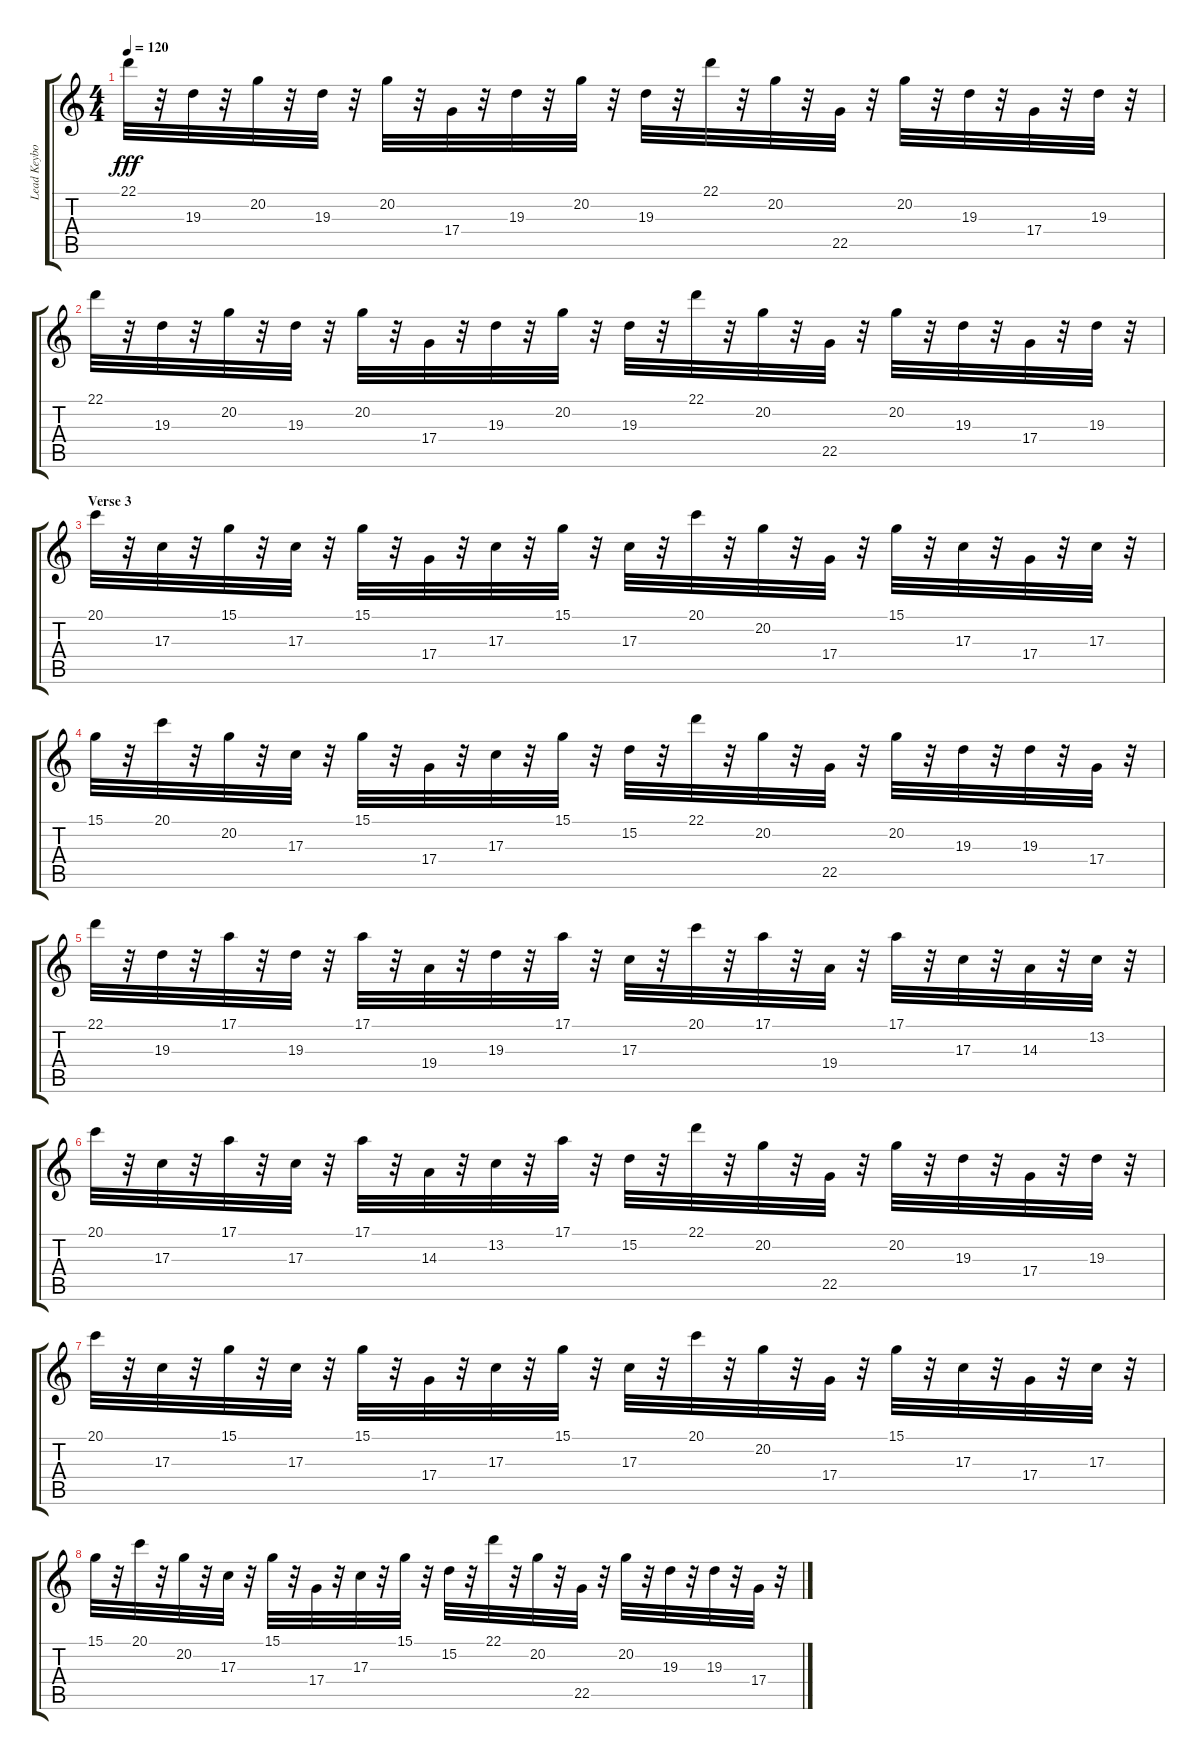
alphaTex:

\track ("Lead Keyboard Melody" "Lead Keybo") {instrument electricpiano2}
\staff {score tabs}
\tuning (E4 B3 G3 D3 A2 E2) {hide}
\ts (4 4)
\tempo 120
\clef g2
\ks c
22.1.32{dy fff} r.32 19.3.32 r.32 20.2.32 r.32 19.3.32 r.32 20.2.32 r.32 17.4.32 r.32 19.3.32 r.32 20.2.32 r.32 19.3.32 r.32 22.1.32 r.32 20.2.32 r.32 22.5.32 r.32 20.2.32 r.32 19.3.32 r.32 17.4.32 r.32 19.3.32 r.32 |
22.1.32 r.32 19.3.32 r.32 20.2.32 r.32 19.3.32 r.32 20.2.32 r.32 17.4.32 r.32 19.3.32 r.32 20.2.32 r.32 19.3.32 r.32 22.1.32 r.32 20.2.32 r.32 22.5.32 r.32 20.2.32 r.32 19.3.32 r.32 17.4.32 r.32 19.3.32 r.32 |
\section ("" "Verse 3")
20.1.32 r.32 17.3.32 r.32 15.1.32 r.32 17.3.32 r.32 15.1.32 r.32 17.4.32 r.32 17.3.32 r.32 15.1.32 r.32 17.3.32 r.32 20.1.32 r.32 20.2.32 r.32 17.4.32 r.32 15.1.32 r.32 17.3.32 r.32 17.4.32 r.32 17.3.32 r.32 |
15.1.32 r.32 20.1.32 r.32 20.2.32 r.32 17.3.32 r.32 15.1.32 r.32 17.4.32 r.32 17.3.32 r.32 15.1.32 r.32 15.2.32 r.32 22.1.32 r.32 20.2.32 r.32 22.5.32 r.32 20.2.32 r.32 19.3.32 r.32 19.3.32 r.32 17.4.32 r.32 |
22.1.32 r.32 19.3.32 r.32 17.1.32 r.32 19.3.32 r.32 17.1.32 r.32 19.4.32 r.32 19.3.32 r.32 17.1.32 r.32 17.3.32 r.32 20.1.32 r.32 17.1.32 r.32 19.4.32 r.32 17.1.32 r.32 17.3.32 r.32 14.3.32 r.32 13.2.32 r.32 |
20.1.32 r.32 17.3.32 r.32 17.1.32 r.32 17.3.32 r.32 17.1.32 r.32 14.3.32 r.32 13.2.32 r.32 17.1.32 r.32 15.2.32 r.32 22.1.32 r.32 20.2.32 r.32 22.5.32 r.32 20.2.32 r.32 19.3.32 r.32 17.4.32 r.32 19.3.32 r.32 |
20.1.32 r.32 17.3.32 r.32 15.1.32 r.32 17.3.32 r.32 15.1.32 r.32 17.4.32 r.32 17.3.32 r.32 15.1.32 r.32 17.3.32 r.32 20.1.32 r.32 20.2.32 r.32 17.4.32 r.32 15.1.32 r.32 17.3.32 r.32 17.4.32 r.32 17.3.32 r.32 |
15.1.32 r.32 20.1.32 r.32 20.2.32 r.32 17.3.32 r.32 15.1.32 r.32 17.4.32 r.32 17.3.32 r.32 15.1.32 r.32 15.2.32 r.32 22.1.32 r.32 20.2.32 r.32 22.5.32 r.32 20.2.32 r.32 19.3.32 r.32 19.3.32 r.32 17.4.32 r.32
